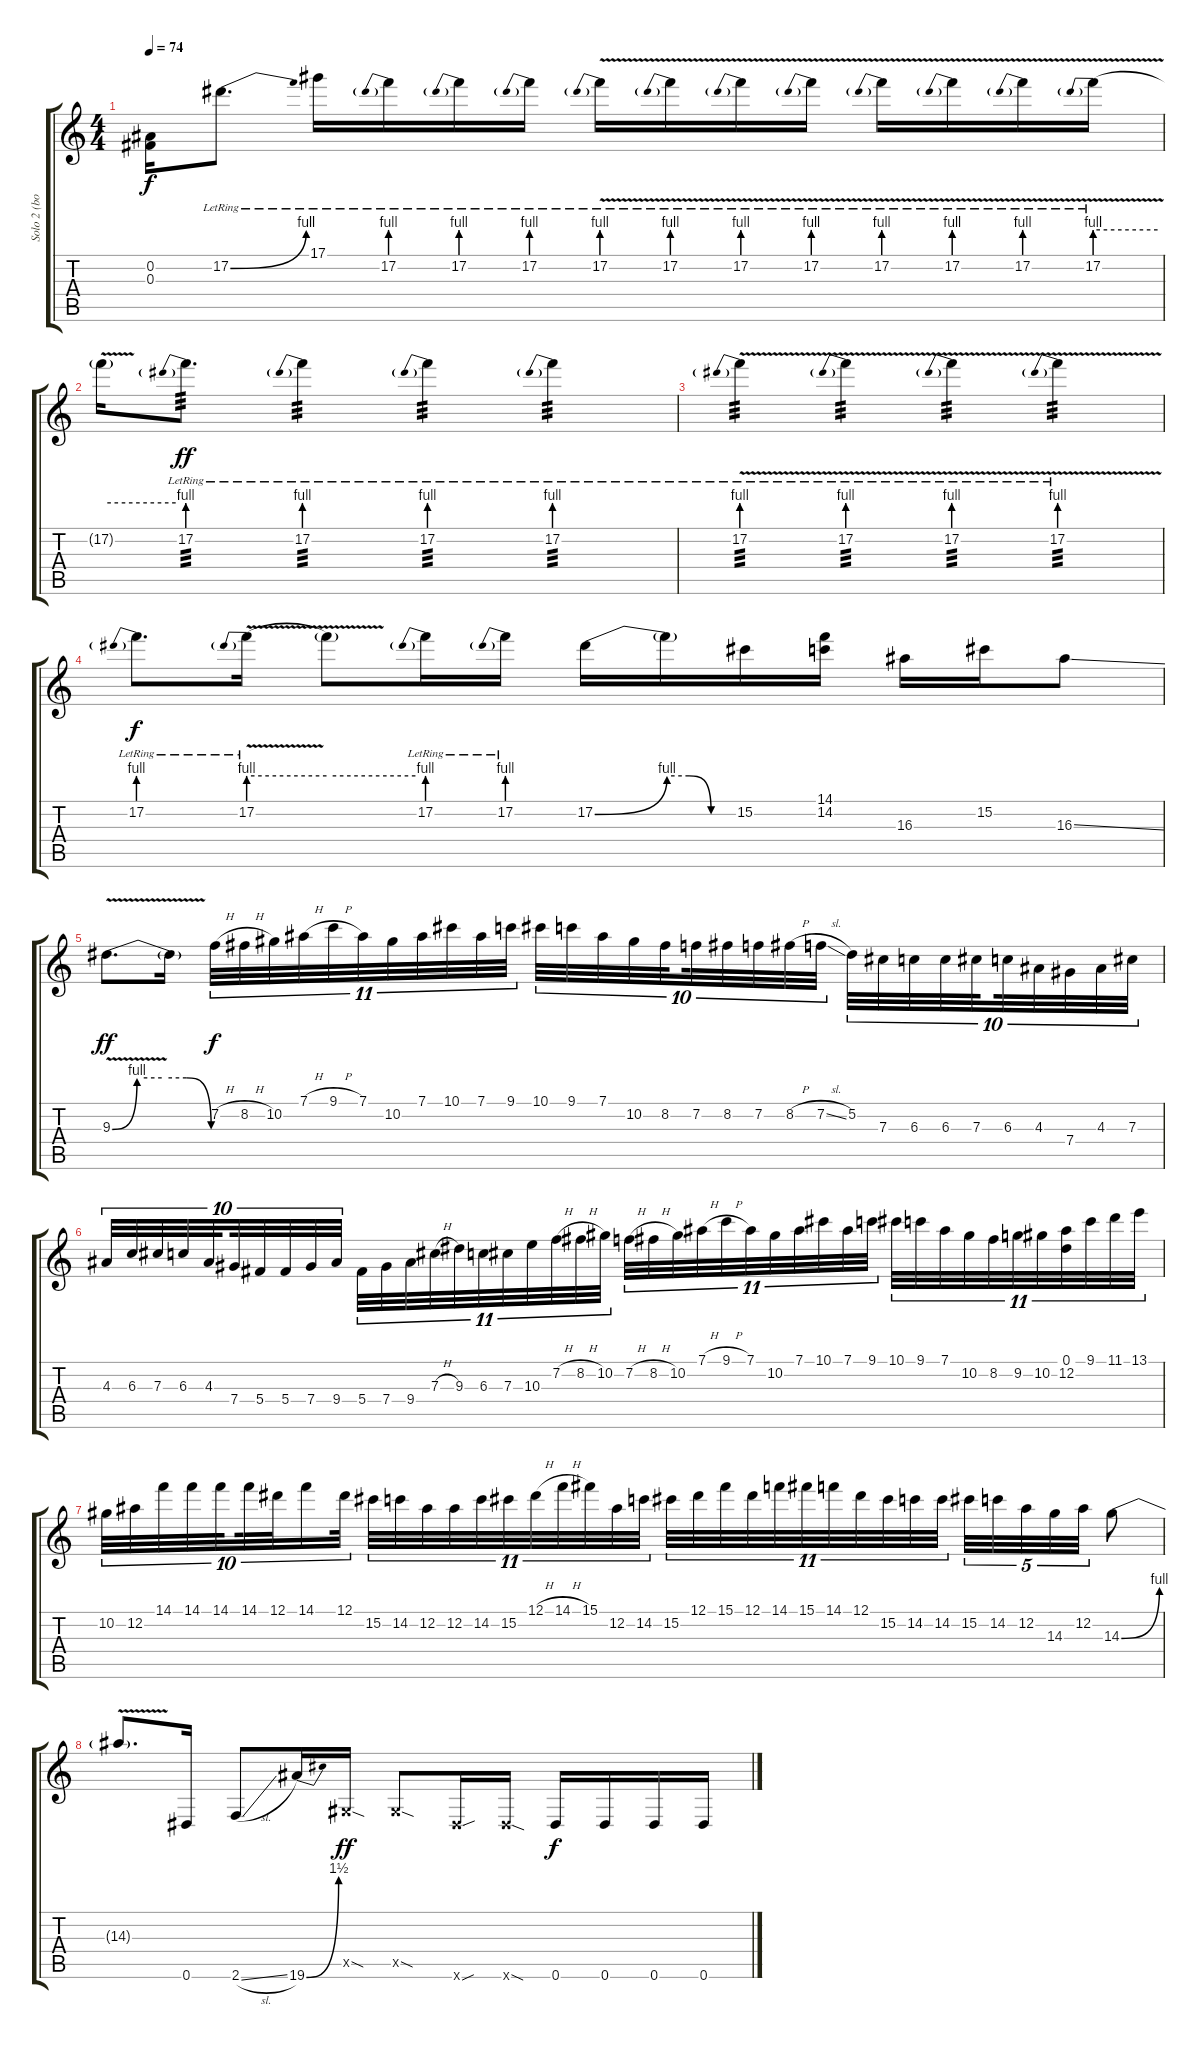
\track ("Solo 2 (booster)" "Solo 2 (bo") {instrument overdrivenguitar}
\staff {score tabs}
\tuning (Eb4 Bb3 Gb3 Db3 Ab2 Eb2) {hide}
\ts (4 4)
\tempo 74
\clef g2
\ks c
(0.2 0.3).16{dy f} 17.2{be (bend 0 0 60 4) lr}.8{d} 17.1{lr}.16 17.2{be (prebend 0 4 60 4) lr}.16 17.2{be (prebend 0 4 60 4) lr}.16 17.2{be (prebend 0 4 60 4) lr}.16 17.2{be (prebend 0 4 60 4) v lr}.16 17.2{be (prebend 0 4 60 4) v lr}.16 17.2{be (prebend 0 4 60 4) v lr}.16 17.2{be (prebend 0 4 60 4) v lr}.16 17.2{be (prebend 0 4 60 4) v lr}.16 17.2{be (prebend 0 4 60 4) v lr}.16 17.2{be (prebend 0 4 60 4) v lr}.16 17.2{be (prebend 0 4 60 4) v lr}.16 |
17.2{be (hold 0 4 60 4) t}.16 17.2{be (prebend 0 4 60 4) lr}.8{d tp 3 dy ff} 17.2{be (prebend 0 4 60 4) lr}.4{tp 3} 17.2{be (prebend 0 4 60 4) lr}.4{tp 3} 17.2{be (prebend 0 4 60 4) lr}.4{tp 3} |
17.2{be (prebend 0 4 60 4) v lr}.4{tp 3} 17.2{be (prebend 0 4 60 4) v lr}.4{tp 3} 17.2{be (prebend 0 4 60 4) v lr}.4{tp 3} 17.2{be (prebend 0 4 60 4) v lr}.4{tp 3} |
17.2{be (prebend 0 4 60 4) lr}.8{d dy f} 17.2{be (prebend 0 4 60 4) v lr}.16 17.2{be (hold 0 4 60 4) v t}.8 17.2{be (prebend 0 4 60 4) lr}.16 17.2{be (prebend 0 4 60 4) lr}.16 17.2{be (bend 0 0 60 4)}.16 17.2{be (custom 0 4 20 4 40 0 60 0) t}.16 15.2.16 (14.1 14.2).16 16.3.16 15.2.16 16.3{ss}.8 |
9.3{be (custom 0 0 15 4 30 4 45 4 60 0) v}.8{d dy ff} 9.3{t}.16 7.2{h}.32{tu (11 8) dy f} 8.2{h}.32{tu (11 8)} 10.2.32{tu (11 8)} 7.1{h}.32{tu (11 8)} 9.1{h}.32{tu (11 8)} 7.1.32{tu (11 8)} 10.2.32{tu (11 8)} 7.1.32{tu (11 8)} 10.1.32{tu (11 8)} 7.1.32{tu (11 8)} 9.1.32{tu (11 8)} 10.1.32{tu (10 8)} 9.1.32{tu (10 8)} 7.1.32{tu (10 8)} 10.2.32{tu (10 8)} 8.2.32{tu (10 8) beam splitsecondary} 7.2.32{tu (10 8)} 8.2.32{tu (10 8)} 7.2.32{tu (10 8)} 8.2{h}.32{tu (10 8)} 7.2{sl}.32{tu (10 8)} 5.2.32{tu (10 8)} 7.3.32{tu (10 8)} 6.3.32{tu (10 8)} 6.3.32{tu (10 8)} 7.3.32{tu (10 8) beam splitsecondary} 6.3.32{tu (10 8)} 4.3.32{tu (10 8)} 7.4.32{tu (10 8)} 4.3.32{tu (10 8)} 7.3.32{tu (10 8)} |
4.3.32{tu (10 8)} 6.3.32{tu (10 8)} 7.3.32{tu (10 8)} 6.3.32{tu (10 8)} 4.3.32{tu (10 8) beam splitsecondary} 7.4.32{tu (10 8)} 5.4.32{tu (10 8)} 5.4.32{tu (10 8)} 7.4.32{tu (10 8)} 9.4.32{tu (10 8)} 5.4.32{tu (11 8)} 7.4.32{tu (11 8)} 9.4.32{tu (11 8)} 7.3{h}.32{tu (11 8)} 9.3.32{tu (11 8)} 6.3.32{tu (11 8)} 7.3.32{tu (11 8)} 10.3.32{tu (11 8)} 7.2{h}.32{tu (11 8)} 8.2{h}.32{tu (11 8)} 10.2.32{tu (11 8)} 7.2{h}.32{tu (11 8)} 8.2{h}.32{tu (11 8)} 10.2.32{tu (11 8)} 7.1{h}.32{tu (11 8)} 9.1{h}.32{tu (11 8)} 7.1.32{tu (11 8)} 10.2.32{tu (11 8)} 7.1.32{tu (11 8)} 10.1.32{tu (11 8)} 7.1.32{tu (11 8)} 9.1.32{tu (11 8)} 10.1.32{tu (11 8)} 9.1.32{tu (11 8)} 7.1.32{tu (11 8)} 10.2.32{tu (11 8)} 8.2.32{tu (11 8)} 9.2.32{tu (11 8)} 10.2.32{tu (11 8)} (0.1 12.2).32{tu (11 8)} 9.1.32{tu (11 8)} 11.1.32{tu (11 8)} 13.1.32{tu (11 8)} |
10.2.32{tu (10 8)} 12.2.32{tu (10 8)} 14.1.32{tu (10 8)} 14.1.32{tu (10 8)} 14.1.32{tu (10 8) beam splitsecondary} 14.1.32{tu (10 8)} 12.1.32{tu (10 8)} 14.1.16{tu (10 8)} 12.1.32{tu (10 8)} 15.2.32{tu (11 8)} 14.2.32{tu (11 8)} 12.2.32{tu (11 8)} 12.2.32{tu (11 8)} 14.2.32{tu (11 8)} 15.2.32{tu (11 8)} 12.1{h}.32{tu (11 8)} 14.1{h}.32{tu (11 8)} 15.1.32{tu (11 8)} 12.2.32{tu (11 8)} 14.2.32{tu (11 8)} 15.2.32{tu (11 8)} 12.1.32{tu (11 8)} 15.1.32{tu (11 8)} 12.1.32{tu (11 8)} 14.1.32{tu (11 8)} 15.1.32{tu (11 8)} 14.1.32{tu (11 8)} 12.1.32{tu (11 8)} 15.2.32{tu (11 8)} 14.2.32{tu (11 8)} 14.2.32{tu (11 8)} 15.2.32{tu (5 4)} 14.2.32{tu (5 4)} 12.2.32{tu (5 4)} 14.3.32{tu (5 4)} 12.2.32{tu (5 4)} 14.3{be (bend 0 0 60 4)}.8 |
14.3{v t}.8{d} 0.6.16 2.6{sl}.8 19.6{be (bend 0 0 60 6)}.16 0.5{sod x}.16{dy ff} 0.5{sod x}.8 0.6{sou x}.16 0.6{sod x}.16 0.6.16{dy f} 0.6.16 0.6.16 0.6.16
